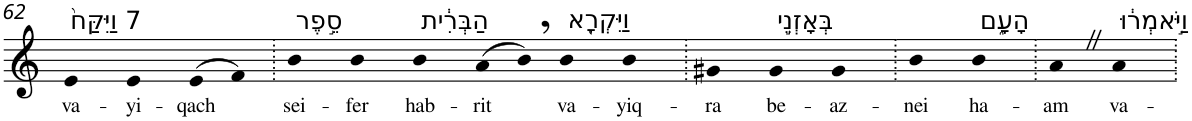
**kern	**text
*part1	*part1
*staff1	*staff1
*I"Piano	*
*I'Pno	*
!!LO:PB:g=z
*clefG2	*
*k[]	*
=62	=62
!LO:TX:a:t=7 וַיִּקַּח֙	!
!	!LO:LY:b
4e	va-
!	!LO:LY:b
4e	-yi-
!	!LO:LY:b
(>8e	-qach
8f)	.
=63.	=63.
!LO:TX:a:t=סֵ֣פֶר	!
!	!LO:LY:b
4b	sei-
!	!LO:LY:b
4b	-fer
!LO:TX:a:t=הַבְּרִ֔ית	!
!	!LO:LY:b
4b	hab-
!	!LO:LY:b
(>8a	-rit
8b,)	.
!LO:TX:a:t=וַיִּקְרָ֖א	!
!	!LO:LY:b
4b	va-
!	!LO:LY:b
4b	-yiq-
=64.	=64.
!	!LO:LY:b
4g#X	-ra
!LO:TX:a:t=בְּאָזְנֵ֣י	!
!	!LO:LY:b
4g#	be-
!	!LO:LY:b
4g#	-az-
=65.	=65.
!	!LO:LY:b
4b	-nei
!LO:TX:a:t=הָעָ֑ם	!
!	!LO:LY:b
4b	ha-
=66.	=66.
!	!LO:LY:b
4aZ	-am
!LO:TX:a:t=וַיֹּ֣אמְר֔וּ	!
!	!LO:LY:b
4a	va-
=.	=.
*-	*-
